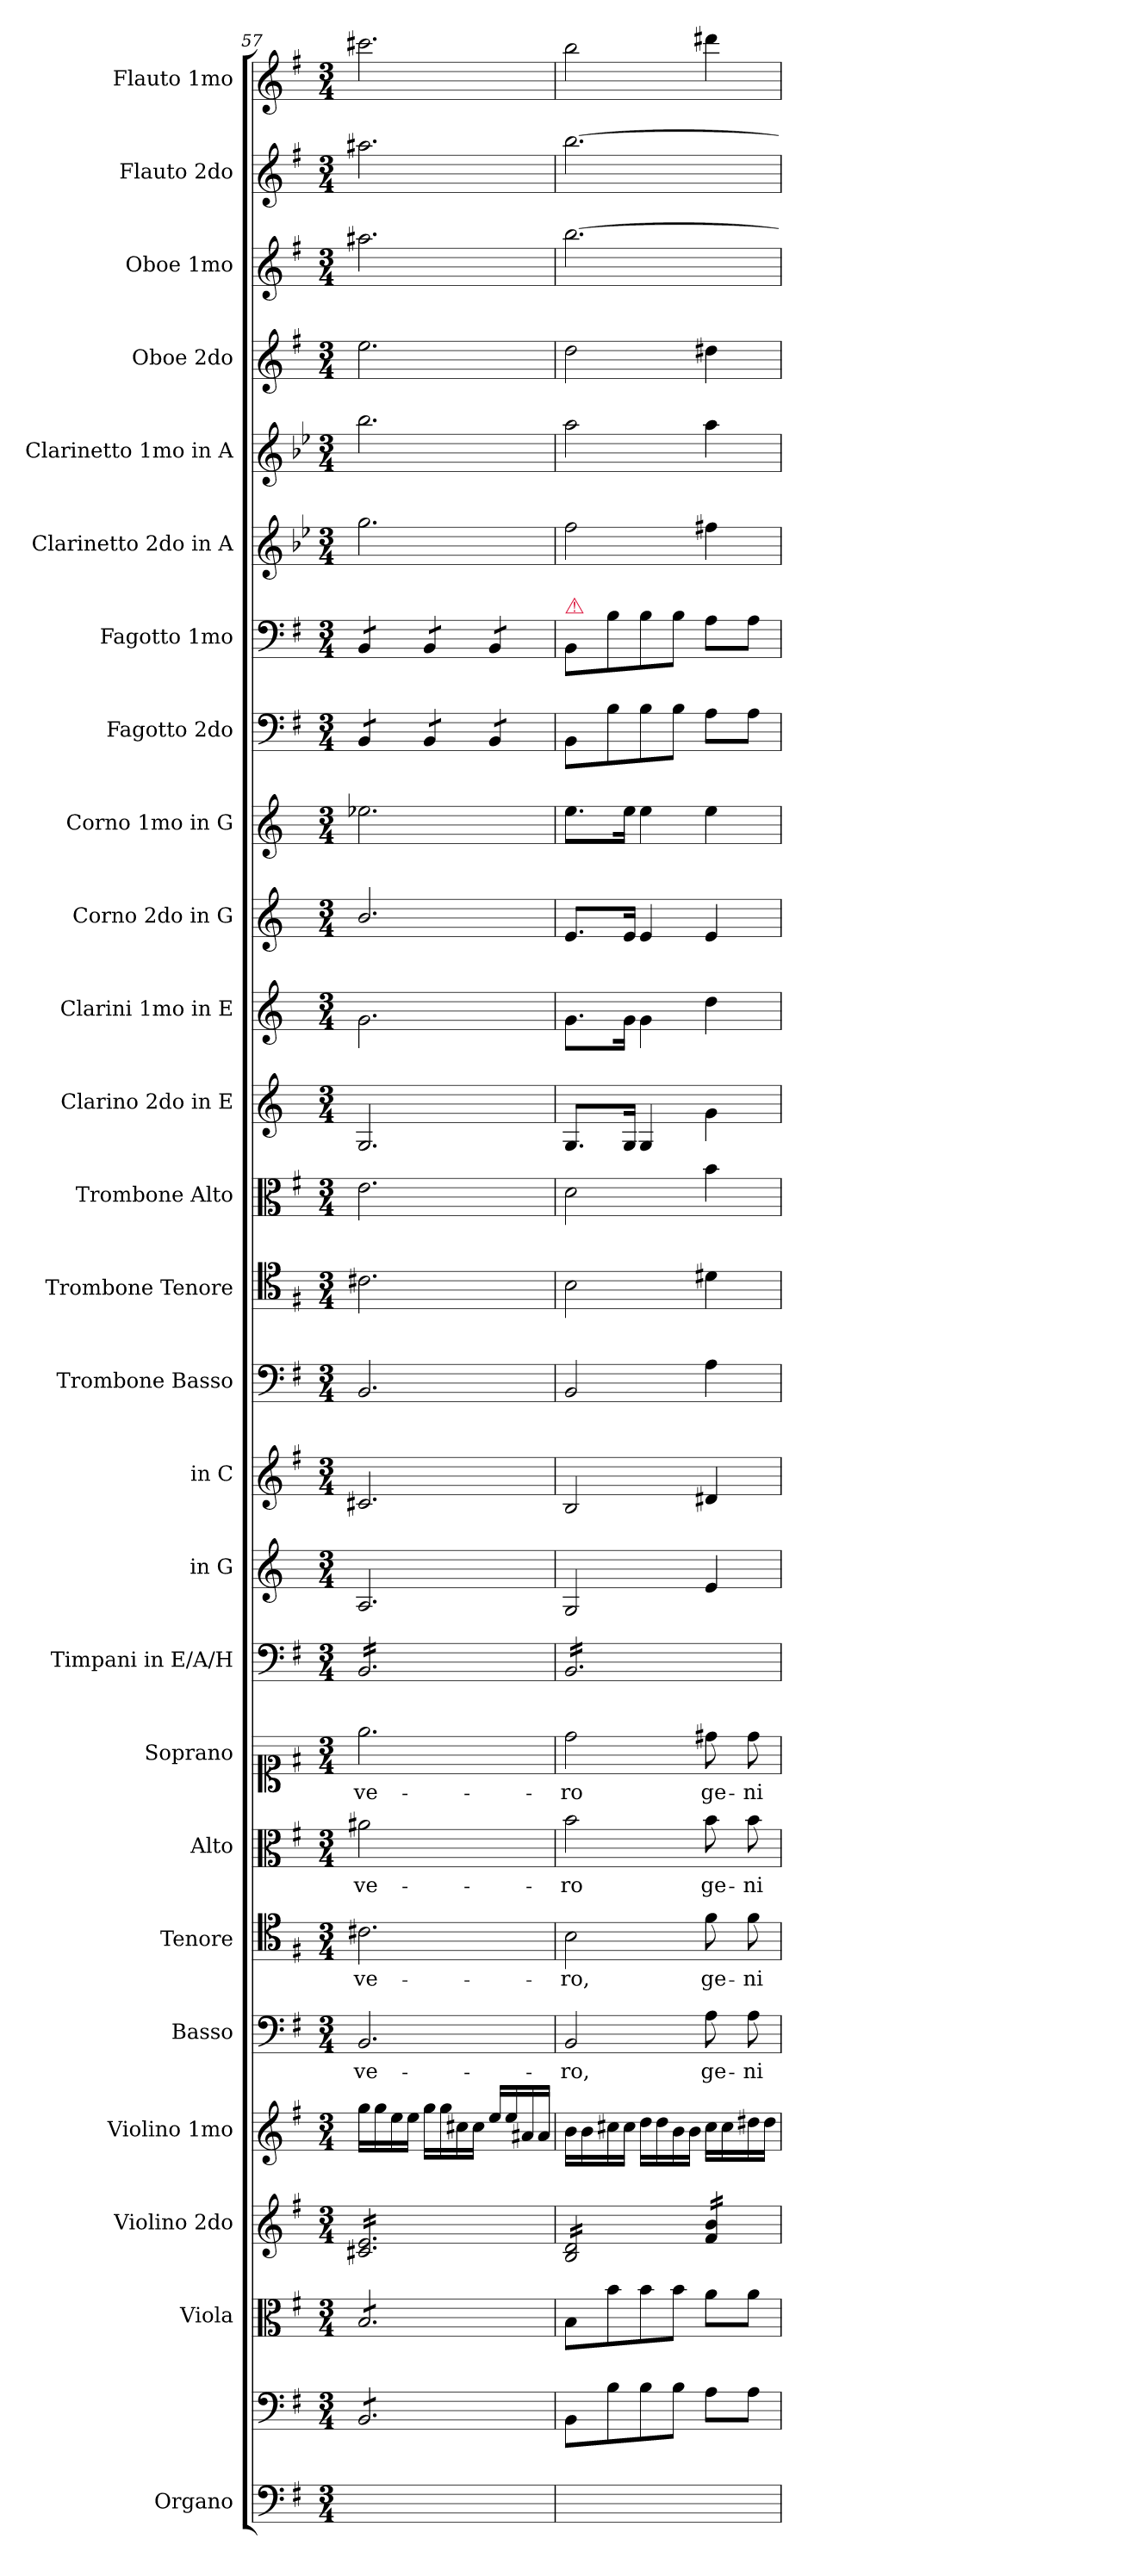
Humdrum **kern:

**kern	**kern	**kern	**kern	**kern	**kern	**text	**kern	**text	**kern	**text	**kern	**text	**kern	**kern	**kern	**kern	**kern	**kern	**kern	**kern	**kern	**kern	**kern	**kern	**kern	**kern	**kern	**kern	**kern	**kern
*part26	*part26	*part25	*part24	*part23	*part22	*part22	*part21	*part21	*part20	*part20	*part19	*part19	*part18	*part17	*part16	*part15	*part14	*part13	*part12	*part11	*part10	*part9	*part8	*part7	*part6	*part5	*part4	*part3	*part2	*part1
*staff27	*staff26	*staff25	*staff24	*staff23	*staff22	*staff22	*staff21	*staff21	*staff20	*staff20	*staff19	*staff19	*staff18	*staff17	*staff16	*staff15	*staff14	*staff13	*staff12	*staff11	*staff10	*staff9	*staff8	*staff7	*staff6	*staff5	*staff4	*staff3	*staff2	*staff1
*I"Organo	*	*I"Viola	*I"Violino 2do	*I"Violino 1mo	*I"Basso	*	*I"Tenore	*	*I"Alto	*	*I"Soprano	*	*I"Timpani in E/A/H	*I"in G	*I"in C	*I"Trombone Basso	*I"Trombone Tenore	*I"Trombone Alto	*I"Clarino 2do in E	*I"Clarini 1mo in E	*I"Corno 2do in G	*I"Corno 1mo in G	*I"Fagotto 2do	*I"Fagotto 1mo	*I"Clarinetto 2do in A	*I"Clarinetto 1mo in A	*I"Oboe 2do	*I"Oboe 1mo	*I"Flauto 2do	*I"Flauto 1mo
*I'Org	*	*I'Va	*	*	*I'B	*	*I'T	*	*I'A	*	*I'S	*	*I'Timp	*	*	*	*	*	*	*I'Clno I	*	*I'Cor I	*	*	*I'Cl II	*I'Cl I	*	*	*	*
*clefF4	*clefF4	*clefC3	*clefG2	*clefG2	*clefF4	*	*clefC4	*	*clefC3	*	*clefC1	*	*clefF4	*clefG2	*clefG2	*clefF4	*clefC4	*clefC3	*clefG2	*clefG2	*clefG2	*clefG2	*clefF4	*clefF4	*clefG2	*clefG2	*clefG2	*clefG2	*clefG2	*clefG2
*	*	*	*	*	*	*	*	*	*	*	*	*	*	*ITrd3c5	*	*	*	*	*ITrd-2c-4	*ITrd-2c-4	*ITrd3c5	*ITrd3c5	*	*	*ITrd2c3	*ITrd2c3	*	*	*	*
*k[f#]	*k[f#]	*k[f#]	*k[f#]	*k[f#]	*k[f#]	*	*k[f#]	*	*k[f#]	*	*k[f#]	*	*k[f#]	*k[f#]	*k[f#]	*k[f#]	*k[f#]	*k[f#]	*k[f#c#g#d#]	*k[f#c#g#d#]	*k[f#]	*k[f#]	*k[f#]	*k[f#]	*k[f#]	*k[f#]	*k[f#]	*k[f#]	*k[f#]	*k[f#]
*e:	*e:	*e:	*e:	*e:	*e:	*	*e:	*	*e:	*	*e:	*	*	*	*	*e:	*e:	*e:	*	*	*	*	*e:	*e:	*	*	*e:	*e:	*e:	*e:
*M3/4	*M3/4	*M3/4	*M3/4	*M3/4	*M3/4	*	*M3/4	*	*M3/4	*	*M3/4	*	*M3/4	*M3/4	*M3/4	*M3/4	*M3/4	*M3/4	*M3/4	*M3/4	*M3/4	*M3/4	*M3/4	*M3/4	*M3/4	*M3/4	*M3/4	*M3/4	*M3/4	*M3/4
=57	=57	=57	=57	=57	=57	=57	=57	=57	=57	=57	=57	=57	=57	=57	=57	=57	=57	=57	=57	=57	=57	=57	=57	=57	=57	=57	=57	=57	=57	=57
!	!	!	!	!	!	!	!	!	!	!	!	!	!	!	!	!	!	!	!	!	!	!	!	!LO:TX:a:color=limegreen:t=S	!	!	!	!	!	!
!	!	!	!	!	!	!	!	!	!	!	!	!	!	!	!	!	!	!	!	!	!	!	!LO:TX:a:color=limegreen:t=S	!	!	!	!	!	!	!
!	!	!	!	!	!	!	!	!	!LO:N:vis=2	!	!	!	!	!	!	!	!	!	!	!	!	!	!	!	!	!	!	!	!	!
*	*tremolo	*	*	*	*	*	*	*	*	*	*	*	*	*	*	*	*	*	*	*	*	*	*	*	*	*	*	*	*	*
*	*	*tremolo	*	*	*	*	*	*	*	*	*	*	*	*	*	*	*	*	*	*	*	*	*	*	*	*	*	*	*	*
*	*	*	*tremolo	*	*	*	*	*	*	*	*	*	*	*	*	*	*	*	*	*	*	*	*	*	*	*	*	*	*	*
*	*	*	*	*	*	*	*	*	*	*	*	*	*tremolo	*	*	*	*	*	*	*	*	*	*	*	*	*	*	*	*	*
*	*	*	*	*	*	*	*	*	*	*	*	*	*	*	*	*	*	*	*	*	*	*	*tremolo	*	*	*	*	*	*	*
*	*	*	*	*	*	*	*	*	*	*	*	*	*	*	*	*	*	*	*	*	*	*	*	*tremolo	*	*	*	*	*	*
2.ryy	8BB/L	8B/L	16c#X/ 16e/LL	16gg\LL	2.BB/	ve-	2.c#X\	ve-	2.a#X\	ve-	2.ee\	ve-	16BB/LL	2.E/	2.c#X/	2.BB/	2.c#X\	2.e\	2.B/	2.b\	2.f#/	2.b-X\	8BB/L	8BB/L	2.ee\	2.gg\	2.ee\	2.aa#X\	2.aa#X\	2.ccc#X\
.	.	.	16c#X/ 16e/	16gg\	.	.	.	.	.	.	.	.	16BB/	.	.	.	.	.	.	.	.	.	.	.	.	.	.	.	.	.
.	8BB/	8B/	16c#X/ 16e/	16ee\	.	.	.	.	.	.	.	.	16BB/	.	.	.	.	.	.	.	.	.	8BB/J	8BB/J	.	.	.	.	.	.
.	.	.	16c#X/ 16e/	16ee\JJ	.	.	.	.	.	.	.	.	16BB/	.	.	.	.	.	.	.	.	.	.	.	.	.	.	.	.	.
.	8BB/	8B/	16c#X/ 16e/	16gg\LL	.	.	.	.	.	.	.	.	16BB/	.	.	.	.	.	.	.	.	.	8BB/L	8BB/L	.	.	.	.	.	.
.	.	.	16c#X/ 16e/	16gg\	.	.	.	.	.	.	.	.	16BB/	.	.	.	.	.	.	.	.	.	.	.	.	.	.	.	.	.
.	8BB/	8B/	16c#X/ 16e/	16cc#X\	.	.	.	.	.	.	.	.	16BB/	.	.	.	.	.	.	.	.	.	8BB/J	8BB/J	.	.	.	.	.	.
.	.	.	16c#X/ 16e/	16cc#\JJ	.	.	.	.	.	.	.	.	16BB/	.	.	.	.	.	.	.	.	.	.	.	.	.	.	.	.	.
.	8BB/	8B/	16c#X/ 16e/	16ee\LL	.	.	.	.	.	.	.	.	16BB/	.	.	.	.	.	.	.	.	.	8BB/L	8BB/L	.	.	.	.	.	.
.	.	.	16c#X/ 16e/	16ee\	.	.	.	.	.	.	.	.	16BB/	.	.	.	.	.	.	.	.	.	.	.	.	.	.	.	.	.
.	8BB/J	8B/J	16c#X/ 16e/	16a#X/	.	.	.	.	.	.	.	.	16BB/	.	.	.	.	.	.	.	.	.	8BB/J	8BB/J	.	.	.	.	.	.
*	*	*	*	*	*	*	*	*	*	*	*	*	*	*	*	*	*	*	*	*	*	*	*	*Xtremolo	*	*	*	*	*	*
*	*	*	*	*	*	*	*	*	*	*	*	*	*	*	*	*	*	*	*	*	*	*	*Xtremolo	*	*	*	*	*	*	*
*	*	*Xtremolo	*	*	*	*	*	*	*	*	*	*	*	*	*	*	*	*	*	*	*	*	*	*	*	*	*	*	*	*
*	*Xtremolo	*	*	*	*	*	*	*	*	*	*	*	*	*	*	*	*	*	*	*	*	*	*	*	*	*	*	*	*	*
.	.	.	16c#X/ 16e/JJ	16a#/JJ	.	.	.	.	.	.	.	.	16BB/JJ	.	.	.	.	.	.	.	.	.	.	.	.	.	.	.	.	.
=58	=58	=58	=58	=58	=58	=58	=58	=58	=58	=58	=58	=58	=58	=58	=58	=58	=58	=58	=58	=58	=58	=58	=58	=58	=58	=58	=58	=58	=58	=58
!	!	!	!	!	!	!	!	!	!	!	!	!	!	!	!	!	!	!	!	!	!	!	!	!LO:TX:a:color=crimson:t=⚠	!	!	!	!	!	!
2.ryy	8BB/L	8B/L	16B/ 16d/LL	16b\LL	2BB/	-ro,	2B\	-ro,	2b\	-ro	2dd\	-ro	16BB/LL	2D/	2B/	2BB/	2B\	2d\	8.B/L	8.b\L	8.B/L	8.b\L	8BB/L	8BB/L	2dd\	2ff#\	2dd\	[2.bb\	[2.bb\	2bb\
.	.	.	16B/ 16d/	16b\	.	.	.	.	.	.	.	.	16BB/	.	.	.	.	.	.	.	.	.	.	.	.	.	.	.	.	.
.	8B\	8b\	16B/ 16d/	16cc#X\	.	.	.	.	.	.	.	.	16BB/	.	.	.	.	.	.	.	.	.	8B\	8B\	.	.	.	.	.	.
.	.	.	16B/ 16d/	16cc#\JJ	.	.	.	.	.	.	.	.	16BB/	.	.	.	.	.	16B/Jk	16b\Jk	16B/Jk	16b\Jk	.	.	.	.	.	.	.	.
.	8B\	8b\	16B/ 16d/	16dd\LL	.	.	.	.	.	.	.	.	16BB/	.	.	.	.	.	4B/	4b\	4B/	4b\	8B\	8B\	.	.	.	.	.	.
.	.	.	16B/ 16d/	16dd\	.	.	.	.	.	.	.	.	16BB/	.	.	.	.	.	.	.	.	.	.	.	.	.	.	.	.	.
.	8B\J	8b\J	16B/ 16d/	16b\	.	.	.	.	.	.	.	.	16BB/	.	.	.	.	.	.	.	.	.	8B\J	8B\J	.	.	.	.	.	.
.	.	.	16B/ 16d/JJ	16b\JJ	.	.	.	.	.	.	.	.	16BB/	.	.	.	.	.	.	.	.	.	.	.	.	.	.	.	.	.
.	8A\L	8a\L	16f#/ 16b/LL	16cc#\LL	8A\	ge-	8f#\	ge-	8b\	ge-	8dd#X\	ge-	16BB/	4B/	4d#X/	4A\	4d#X\	4b\	4b\	4ff#\	4B/	4b\	8A\L	8A\L	4dd#X\	4ff#\	4dd#X\	.	.	4ddd#X\
.	.	.	16f#/ 16b/	16cc#\	.	.	.	.	.	.	.	.	16BB/	.	.	.	.	.	.	.	.	.	.	.	.	.	.	.	.	.
.	8A\J	8a\J	16f#/ 16b/	16dd#X\	8A\	-ni-	8f#\	-ni-	8b\	-ni-	8dd#\	-ni-	16BB/	.	.	.	.	.	.	.	.	.	8A\J	8A\J	.	.	.	.	.	.
.	.	.	16f#/ 16b/JJ	16dd#\JJ	.	.	.	.	.	.	.	.	16BB/JJ	.	.	.	.	.	.	.	.	.	.	.	.	.	.	.	.	.
*	*	*	*	*	*	*	*	*	*	*	*	*	*Xtremolo	*	*	*	*	*	*	*	*	*	*	*	*	*	*	*	*	*
*	*	*	*Xtremolo	*	*	*	*	*	*	*	*	*	*	*	*	*	*	*	*	*	*	*	*	*	*	*	*	*	*	*
=	=	=	=	=	=	=	=	=	=	=	=	=	=	=	=	=	=	=	=	=	=	=	=	=	=	=	=	=	=	=
*-	*-	*-	*-	*-	*-	*-	*-	*-	*-	*-	*-	*-	*-	*-	*-	*-	*-	*-	*-	*-	*-	*-	*-	*-	*-	*-	*-	*-	*-	*-
